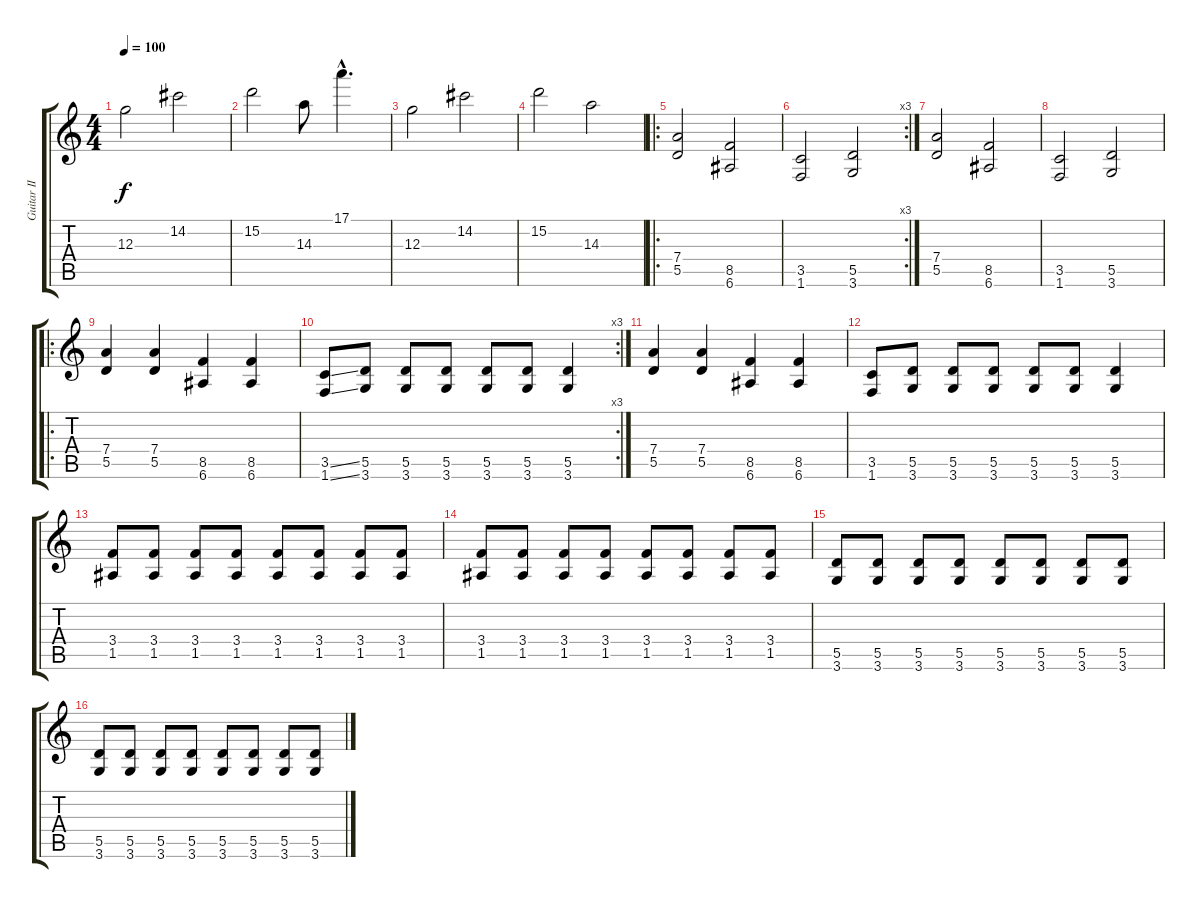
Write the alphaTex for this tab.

\track ("Guitar II" "Guitar II") {instrument distortionguitar}
\staff {score tabs}
\tuning (E4 B3 G3 D3 A2 E2) {hide}
\ts (4 4)
\tempo 100
\clef g2
\ks c
12.3.2{dy f instrument distortionguitar} 14.2.2 |
15.2.2 14.3.8 17.1{hac}.4{d} |
12.3.2 14.2.2 |
15.2.2 14.3.2 |
\ro
(7.4 5.5).2 (8.5 6.6).2 |
\rc 3
(3.5 1.6).2 (5.5 3.6).2 |
(7.4 5.5).2 (8.5 6.6).2 |
(3.5 1.6).2 (5.5 3.6).2 |
\ro
(7.4 5.5).4 (7.4 5.5).4 (8.5 6.6).4 (8.5 6.6).4 |
\rc 3
(3.5{ss} 1.6{ss}).8 (5.5 3.6).8 (5.5 3.6).8 (5.5 3.6).8 (5.5 3.6).8 (5.5 3.6).8 (5.5 3.6).4 |
(7.4 5.5).4 (7.4 5.5).4 (8.5 6.6).4 (8.5 6.6).4 |
(3.5 1.6).8 (5.5 3.6).8 (5.5 3.6).8 (5.5 3.6).8 (5.5 3.6).8 (5.5 3.6).8 (5.5 3.6).4 |
(3.4 1.5).8 (3.4 1.5).8 (3.4 1.5).8 (3.4 1.5).8 (3.4 1.5).8 (3.4 1.5).8 (3.4 1.5).8 (3.4 1.5).8 |
(3.4 1.5).8 (3.4 1.5).8 (3.4 1.5).8 (3.4 1.5).8 (3.4 1.5).8 (3.4 1.5).8 (3.4 1.5).8 (3.4 1.5).8 |
(5.5 3.6).8 (5.5 3.6).8 (5.5 3.6).8 (5.5 3.6).8 (5.5 3.6).8 (5.5 3.6).8 (5.5 3.6).8 (5.5 3.6).8 |
(5.5 3.6).8 (5.5 3.6).8 (5.5 3.6).8 (5.5 3.6).8 (5.5 3.6).8 (5.5 3.6).8 (5.5 3.6).8 (5.5 3.6).8
